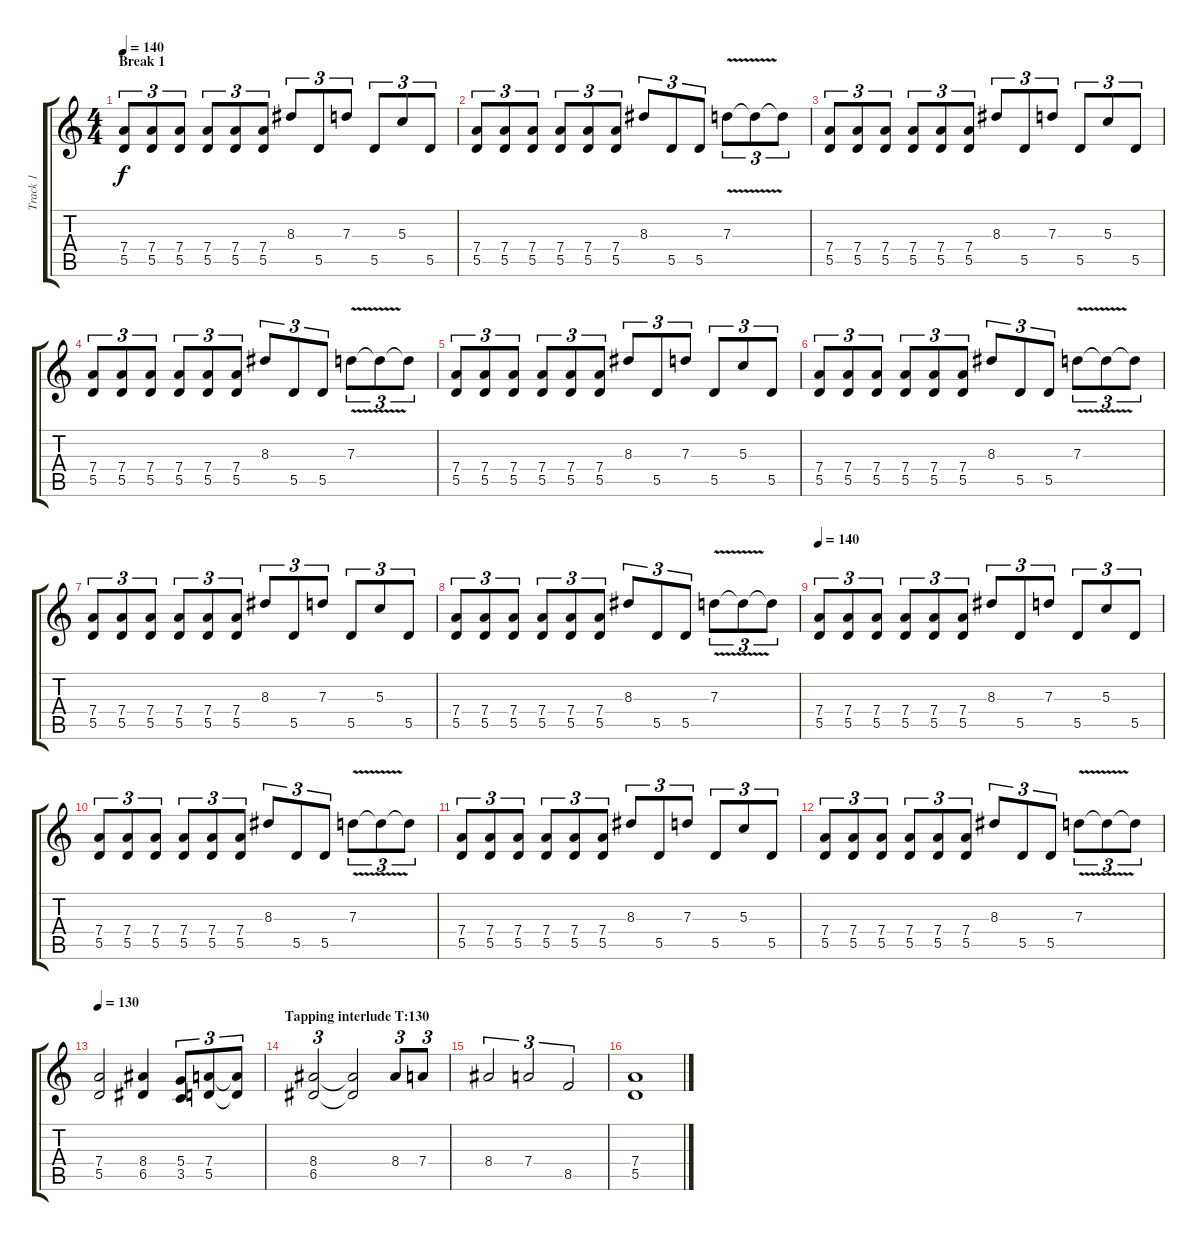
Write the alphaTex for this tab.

\track ("Track 1" "Track 1") {instrument distortionguitar}
\staff {score tabs}
\tuning (E4 B3 G3 D3 A2 E2) {hide}
\ts (4 4)
\section ("" "Break 1")
\tempo 140
\clef g2
\ks c
(7.4 5.5).8{tu (3 2) dy f} (7.4 5.5).8{tu (3 2)} (7.4 5.5).8{tu (3 2)} (7.4 5.5).8{tu (3 2)} (7.4 5.5).8{tu (3 2)} (7.4 5.5).8{tu (3 2)} 8.3.8{tu (3 2)} 5.5.8{tu (3 2)} 7.3.8{tu (3 2)} 5.5.8{tu (3 2)} 5.3.8{tu (3 2)} 5.5.8{tu (3 2)} |
(7.4 5.5).8{tu (3 2)} (7.4 5.5).8{tu (3 2)} (7.4 5.5).8{tu (3 2)} (7.4 5.5).8{tu (3 2)} (7.4 5.5).8{tu (3 2)} (7.4 5.5).8{tu (3 2)} 8.3.8{tu (3 2)} 5.5.8{tu (3 2)} 5.5.8{tu (3 2)} 7.3{v}.8{tu (3 2) instrument guitarharmonics} 7.3{t}.8{tu (3 2)} 7.3{t}.8{tu (3 2)} |
(7.4 5.5).8{tu (3 2) instrument distortionguitar} (7.4 5.5).8{tu (3 2)} (7.4 5.5).8{tu (3 2)} (7.4 5.5).8{tu (3 2)} (7.4 5.5).8{tu (3 2)} (7.4 5.5).8{tu (3 2)} 8.3.8{tu (3 2)} 5.5.8{tu (3 2)} 7.3.8{tu (3 2)} 5.5.8{tu (3 2)} 5.3.8{tu (3 2)} 5.5.8{tu (3 2)} |
(7.4 5.5).8{tu (3 2)} (7.4 5.5).8{tu (3 2)} (7.4 5.5).8{tu (3 2)} (7.4 5.5).8{tu (3 2)} (7.4 5.5).8{tu (3 2)} (7.4 5.5).8{tu (3 2)} 8.3.8{tu (3 2)} 5.5.8{tu (3 2)} 5.5.8{tu (3 2)} 7.3{v}.8{tu (3 2) instrument guitarharmonics} 7.3{t}.8{tu (3 2)} 7.3{t}.8{tu (3 2)} |
(7.4 5.5).8{tu (3 2) instrument distortionguitar} (7.4 5.5).8{tu (3 2)} (7.4 5.5).8{tu (3 2)} (7.4 5.5).8{tu (3 2)} (7.4 5.5).8{tu (3 2)} (7.4 5.5).8{tu (3 2)} 8.3.8{tu (3 2)} 5.5.8{tu (3 2)} 7.3.8{tu (3 2)} 5.5.8{tu (3 2)} 5.3.8{tu (3 2)} 5.5.8{tu (3 2)} |
(7.4 5.5).8{tu (3 2)} (7.4 5.5).8{tu (3 2)} (7.4 5.5).8{tu (3 2)} (7.4 5.5).8{tu (3 2)} (7.4 5.5).8{tu (3 2)} (7.4 5.5).8{tu (3 2)} 8.3.8{tu (3 2)} 5.5.8{tu (3 2)} 5.5.8{tu (3 2)} 7.3{v}.8{tu (3 2) instrument guitarharmonics} 7.3{t}.8{tu (3 2)} 7.3{t}.8{tu (3 2)} |
(7.4 5.5).8{tu (3 2) instrument distortionguitar} (7.4 5.5).8{tu (3 2)} (7.4 5.5).8{tu (3 2)} (7.4 5.5).8{tu (3 2)} (7.4 5.5).8{tu (3 2)} (7.4 5.5).8{tu (3 2)} 8.3.8{tu (3 2)} 5.5.8{tu (3 2)} 7.3.8{tu (3 2)} 5.5.8{tu (3 2)} 5.3.8{tu (3 2)} 5.5.8{tu (3 2)} |
(7.4 5.5).8{tu (3 2)} (7.4 5.5).8{tu (3 2)} (7.4 5.5).8{tu (3 2)} (7.4 5.5).8{tu (3 2)} (7.4 5.5).8{tu (3 2)} (7.4 5.5).8{tu (3 2)} 8.3.8{tu (3 2)} 5.5.8{tu (3 2)} 5.5.8{tu (3 2)} 7.3{v}.8{tu (3 2) instrument guitarharmonics} 7.3{t}.8{tu (3 2)} 7.3{t}.8{tu (3 2)} |
\tempo 140
(7.4 5.5).8{tu (3 2) instrument distortionguitar} (7.4 5.5).8{tu (3 2)} (7.4 5.5).8{tu (3 2)} (7.4 5.5).8{tu (3 2)} (7.4 5.5).8{tu (3 2)} (7.4 5.5).8{tu (3 2)} 8.3.8{tu (3 2)} 5.5.8{tu (3 2)} 7.3.8{tu (3 2)} 5.5.8{tu (3 2)} 5.3.8{tu (3 2)} 5.5.8{tu (3 2)} |
(7.4 5.5).8{tu (3 2)} (7.4 5.5).8{tu (3 2)} (7.4 5.5).8{tu (3 2)} (7.4 5.5).8{tu (3 2)} (7.4 5.5).8{tu (3 2)} (7.4 5.5).8{tu (3 2)} 8.3.8{tu (3 2)} 5.5.8{tu (3 2)} 5.5.8{tu (3 2)} 7.3{v}.8{tu (3 2) instrument guitarharmonics} 7.3{t}.8{tu (3 2)} 7.3{t}.8{tu (3 2)} |
(7.4 5.5).8{tu (3 2) instrument distortionguitar} (7.4 5.5).8{tu (3 2)} (7.4 5.5).8{tu (3 2)} (7.4 5.5).8{tu (3 2)} (7.4 5.5).8{tu (3 2)} (7.4 5.5).8{tu (3 2)} 8.3.8{tu (3 2)} 5.5.8{tu (3 2)} 7.3.8{tu (3 2)} 5.5.8{tu (3 2)} 5.3.8{tu (3 2)} 5.5.8{tu (3 2)} |
(7.4 5.5).8{tu (3 2)} (7.4 5.5).8{tu (3 2)} (7.4 5.5).8{tu (3 2)} (7.4 5.5).8{tu (3 2)} (7.4 5.5).8{tu (3 2)} (7.4 5.5).8{tu (3 2)} 8.3.8{tu (3 2)} 5.5.8{tu (3 2)} 5.5.8{tu (3 2)} 7.3{v}.8{tu (3 2)} 7.3{t}.8{tu (3 2)} 7.3{t}.8{tu (3 2)} |
\tempo 130
(7.4 5.5).2{instrument distortionguitar} (8.4 6.5).4 (5.4 3.5).8{tu (3 2)} (7.4 5.5).8{tu (3 2)} (7.4{t} 5.5{t}).8{tu (3 2)} |
\section ("" "Tapping interlude T:130")
(8.4 6.5).2{tu (3 2)} (8.4{t} 6.5{t}).2 8.4.8{tu (3 2)} 7.4.8{tu (3 2)} |
8.4.2{tu (3 2)} 7.4.2{tu (3 2)} 8.5.2{tu (3 2)} |
(7.4 5.5).1
